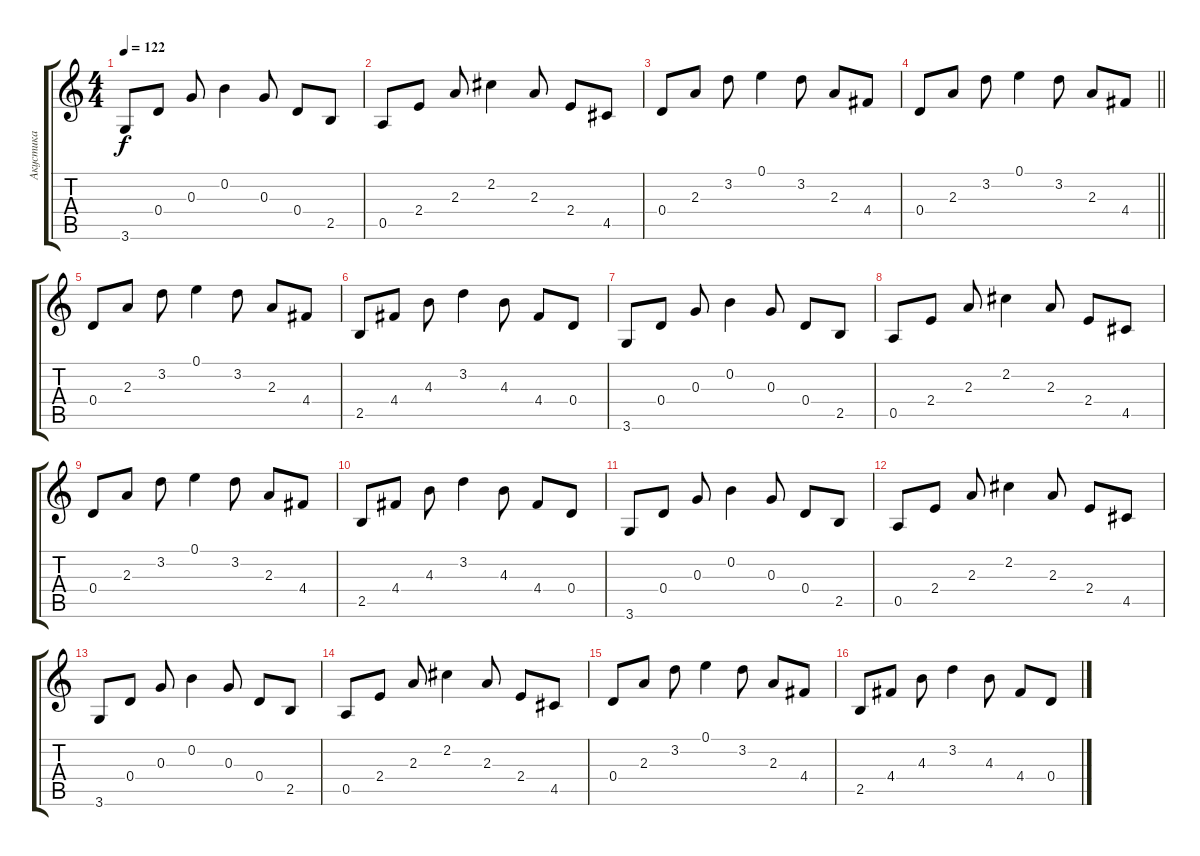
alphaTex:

\track ("Акустика" "Акустика") {instrument acousticguitarsteel}
\staff {score tabs}
\tuning (E4 B3 G3 D3 A2 E2) {hide}
\ts (4 4)
\tempo 122
\clef g2
\ks c
3.6.8{dy f} 0.4.8 0.3.8 0.2.4 0.3.8 0.4.8 2.5.8 |
0.5.8 2.4.8 2.3.8 2.2.4 2.3.8 2.4.8 4.5.8 |
0.4.8 2.3.8 3.2.8 0.1.4 3.2.8 2.3.8 4.4.8 |
\barLineRight lightlight
0.4.8 2.3.8 3.2.8 0.1.4 3.2.8 2.3.8 4.4.8 |
\section ("" "")
0.4.8 2.3.8 3.2.8 0.1.4 3.2.8 2.3.8 4.4.8 |
2.5.8 4.4.8 4.3.8 3.2.4 4.3.8 4.4.8 0.4.8 |
3.6.8 0.4.8 0.3.8 0.2.4 0.3.8 0.4.8 2.5.8 |
0.5.8 2.4.8 2.3.8 2.2.4 2.3.8 2.4.8 4.5.8 |
0.4.8 2.3.8 3.2.8 0.1.4 3.2.8 2.3.8 4.4.8 |
2.5.8 4.4.8 4.3.8 3.2.4 4.3.8 4.4.8 0.4.8 |
3.6.8 0.4.8 0.3.8 0.2.4 0.3.8 0.4.8 2.5.8 |
0.5.8 2.4.8 2.3.8 2.2.4 2.3.8 2.4.8 4.5.8 |
3.6.8 0.4.8 0.3.8 0.2.4 0.3.8 0.4.8 2.5.8 |
0.5.8 2.4.8 2.3.8 2.2.4 2.3.8 2.4.8 4.5.8 |
0.4.8 2.3.8 3.2.8 0.1.4 3.2.8 2.3.8 4.4.8 |
2.5.8 4.4.8 4.3.8 3.2.4 4.3.8 4.4.8 0.4.8
